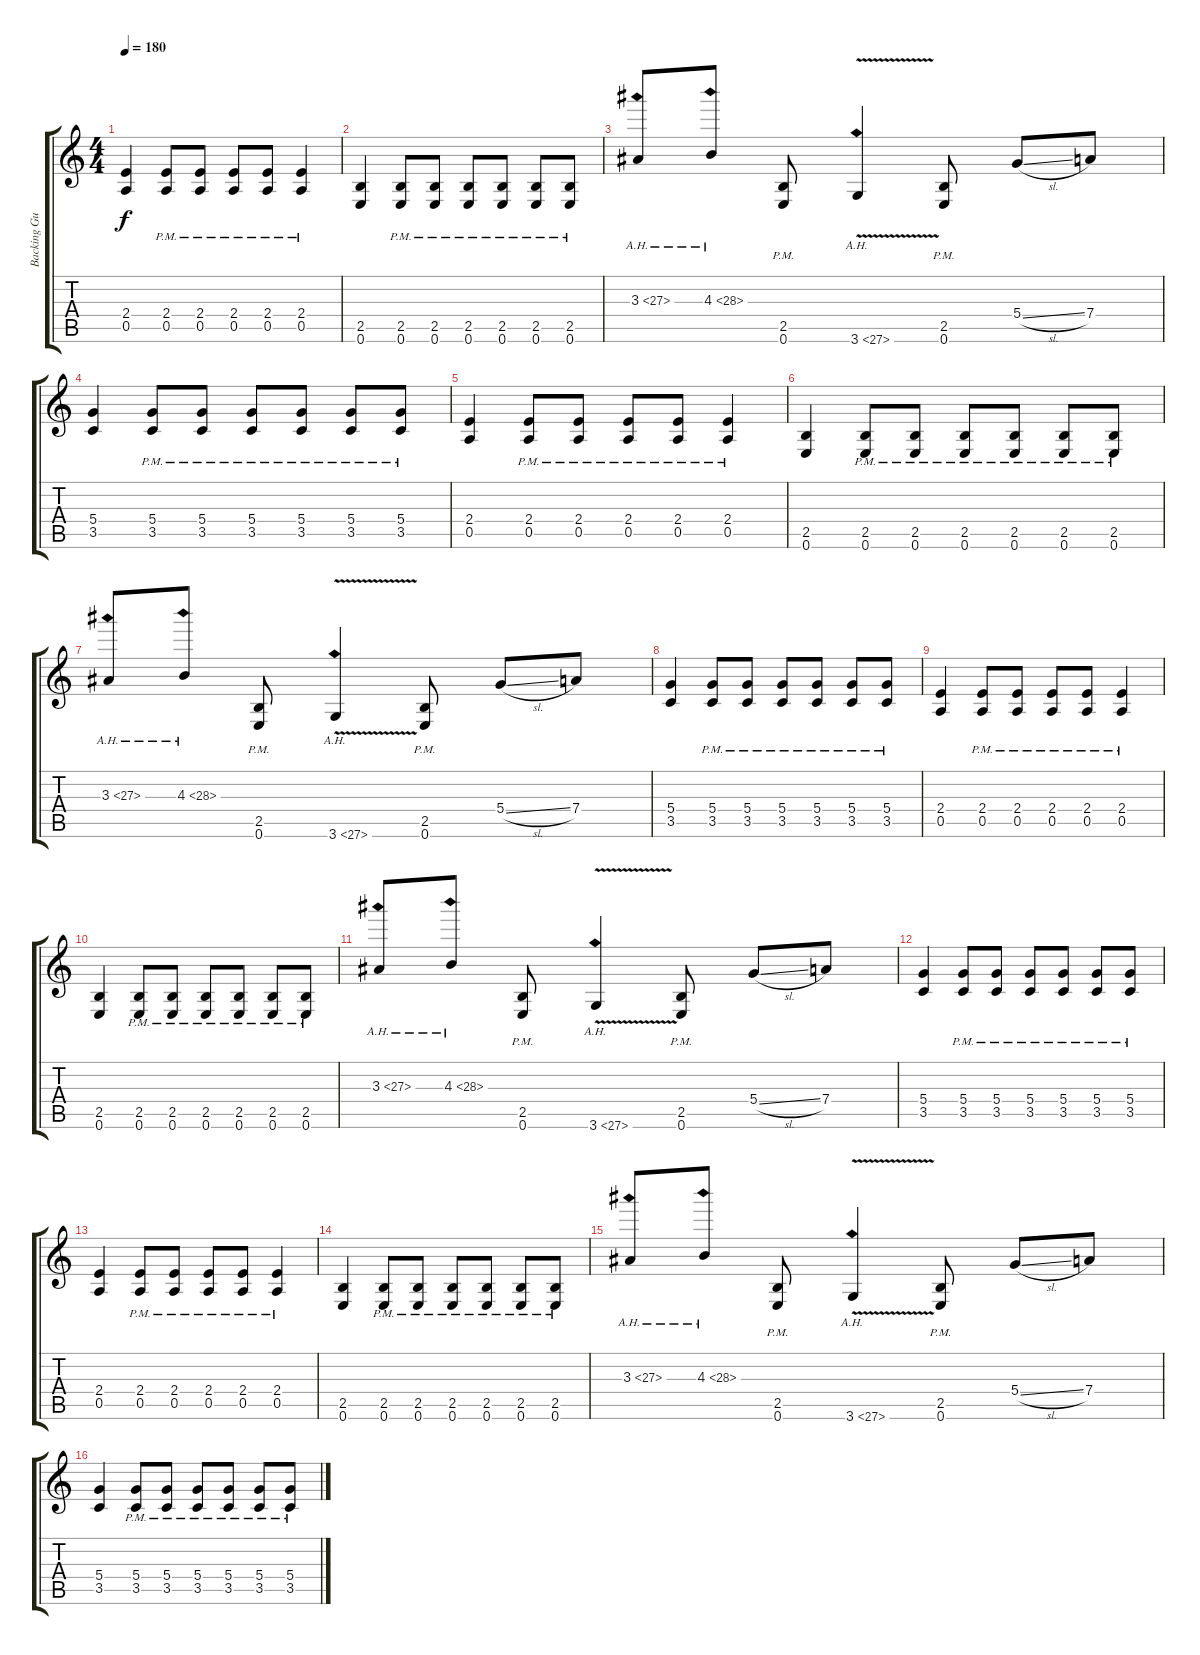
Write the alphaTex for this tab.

\track ("Backing Guitar" "Backing Gu") {instrument distortionguitar}
\staff {score tabs}
\tuning (E4 B3 G3 D3 A2 E2) {hide}
\ts (4 4)
\tempo 180
\clef g2
\ks c
(2.4 0.5).4{dy f} (2.4{pm} 0.5{pm}).8 (2.4{pm} 0.5{pm}).8 (2.4{pm} 0.5{pm}).8 (2.4{pm} 0.5{pm}).8 (2.4{pm} 0.5{pm}).4 |
(2.5 0.6).4 (2.5{pm} 0.6{pm}).8 (2.5{pm} 0.6{pm}).8 (2.5{pm} 0.6{pm}).8 (2.5{pm} 0.6{pm}).8 (2.5{pm} 0.6{pm}).8 (2.5{pm} 0.6{pm}).8 |
3.3{ah 24}.8 4.3{ah 24}.8 (2.5{pm} 0.6{pm}).8 3.6{ah 24 v}.4 (2.5{pm} 0.6{pm}).8 5.4{sl}.8 7.4.8 |
(5.4 3.5).4 (5.4{pm} 3.5{pm}).8 (5.4{pm} 3.5{pm}).8 (5.4{pm} 3.5{pm}).8 (5.4{pm} 3.5{pm}).8 (5.4{pm} 3.5{pm}).8 (5.4{pm} 3.5{pm}).8 |
(2.4 0.5).4 (2.4{pm} 0.5{pm}).8 (2.4{pm} 0.5{pm}).8 (2.4{pm} 0.5{pm}).8 (2.4{pm} 0.5{pm}).8 (2.4{pm} 0.5{pm}).4 |
(2.5 0.6).4 (2.5{pm} 0.6{pm}).8 (2.5{pm} 0.6{pm}).8 (2.5{pm} 0.6{pm}).8 (2.5{pm} 0.6{pm}).8 (2.5{pm} 0.6{pm}).8 (2.5{pm} 0.6{pm}).8 |
3.3{ah 24}.8 4.3{ah 24}.8 (2.5{pm} 0.6{pm}).8 3.6{ah 24 v}.4 (2.5{pm} 0.6{pm}).8 5.4{sl}.8 7.4.8 |
(5.4 3.5).4 (5.4{pm} 3.5{pm}).8 (5.4{pm} 3.5{pm}).8 (5.4{pm} 3.5{pm}).8 (5.4{pm} 3.5{pm}).8 (5.4{pm} 3.5{pm}).8 (5.4{pm} 3.5{pm}).8 |
(2.4 0.5).4 (2.4{pm} 0.5{pm}).8 (2.4{pm} 0.5{pm}).8 (2.4{pm} 0.5{pm}).8 (2.4{pm} 0.5{pm}).8 (2.4{pm} 0.5{pm}).4 |
(2.5 0.6).4 (2.5{pm} 0.6{pm}).8 (2.5{pm} 0.6{pm}).8 (2.5{pm} 0.6{pm}).8 (2.5{pm} 0.6{pm}).8 (2.5{pm} 0.6{pm}).8 (2.5{pm} 0.6{pm}).8 |
3.3{ah 24}.8 4.3{ah 24}.8 (2.5{pm} 0.6{pm}).8 3.6{ah 24 v}.4 (2.5{pm} 0.6{pm}).8 5.4{sl}.8 7.4.8 |
(5.4 3.5).4 (5.4{pm} 3.5{pm}).8 (5.4{pm} 3.5{pm}).8 (5.4{pm} 3.5{pm}).8 (5.4{pm} 3.5{pm}).8 (5.4{pm} 3.5{pm}).8 (5.4{pm} 3.5{pm}).8 |
(2.4 0.5).4 (2.4{pm} 0.5{pm}).8 (2.4{pm} 0.5{pm}).8 (2.4{pm} 0.5{pm}).8 (2.4{pm} 0.5{pm}).8 (2.4{pm} 0.5{pm}).4 |
(2.5 0.6).4 (2.5{pm} 0.6{pm}).8 (2.5{pm} 0.6{pm}).8 (2.5{pm} 0.6{pm}).8 (2.5{pm} 0.6{pm}).8 (2.5{pm} 0.6{pm}).8 (2.5{pm} 0.6{pm}).8 |
3.3{ah 24}.8 4.3{ah 24}.8 (2.5{pm} 0.6{pm}).8 3.6{ah 24 v}.4 (2.5{pm} 0.6{pm}).8 5.4{sl}.8 7.4.8 |
(5.4 3.5).4 (5.4{pm} 3.5{pm}).8 (5.4{pm} 3.5{pm}).8 (5.4{pm} 3.5{pm}).8 (5.4{pm} 3.5{pm}).8 (5.4{pm} 3.5{pm}).8 (5.4{pm} 3.5{pm}).8
